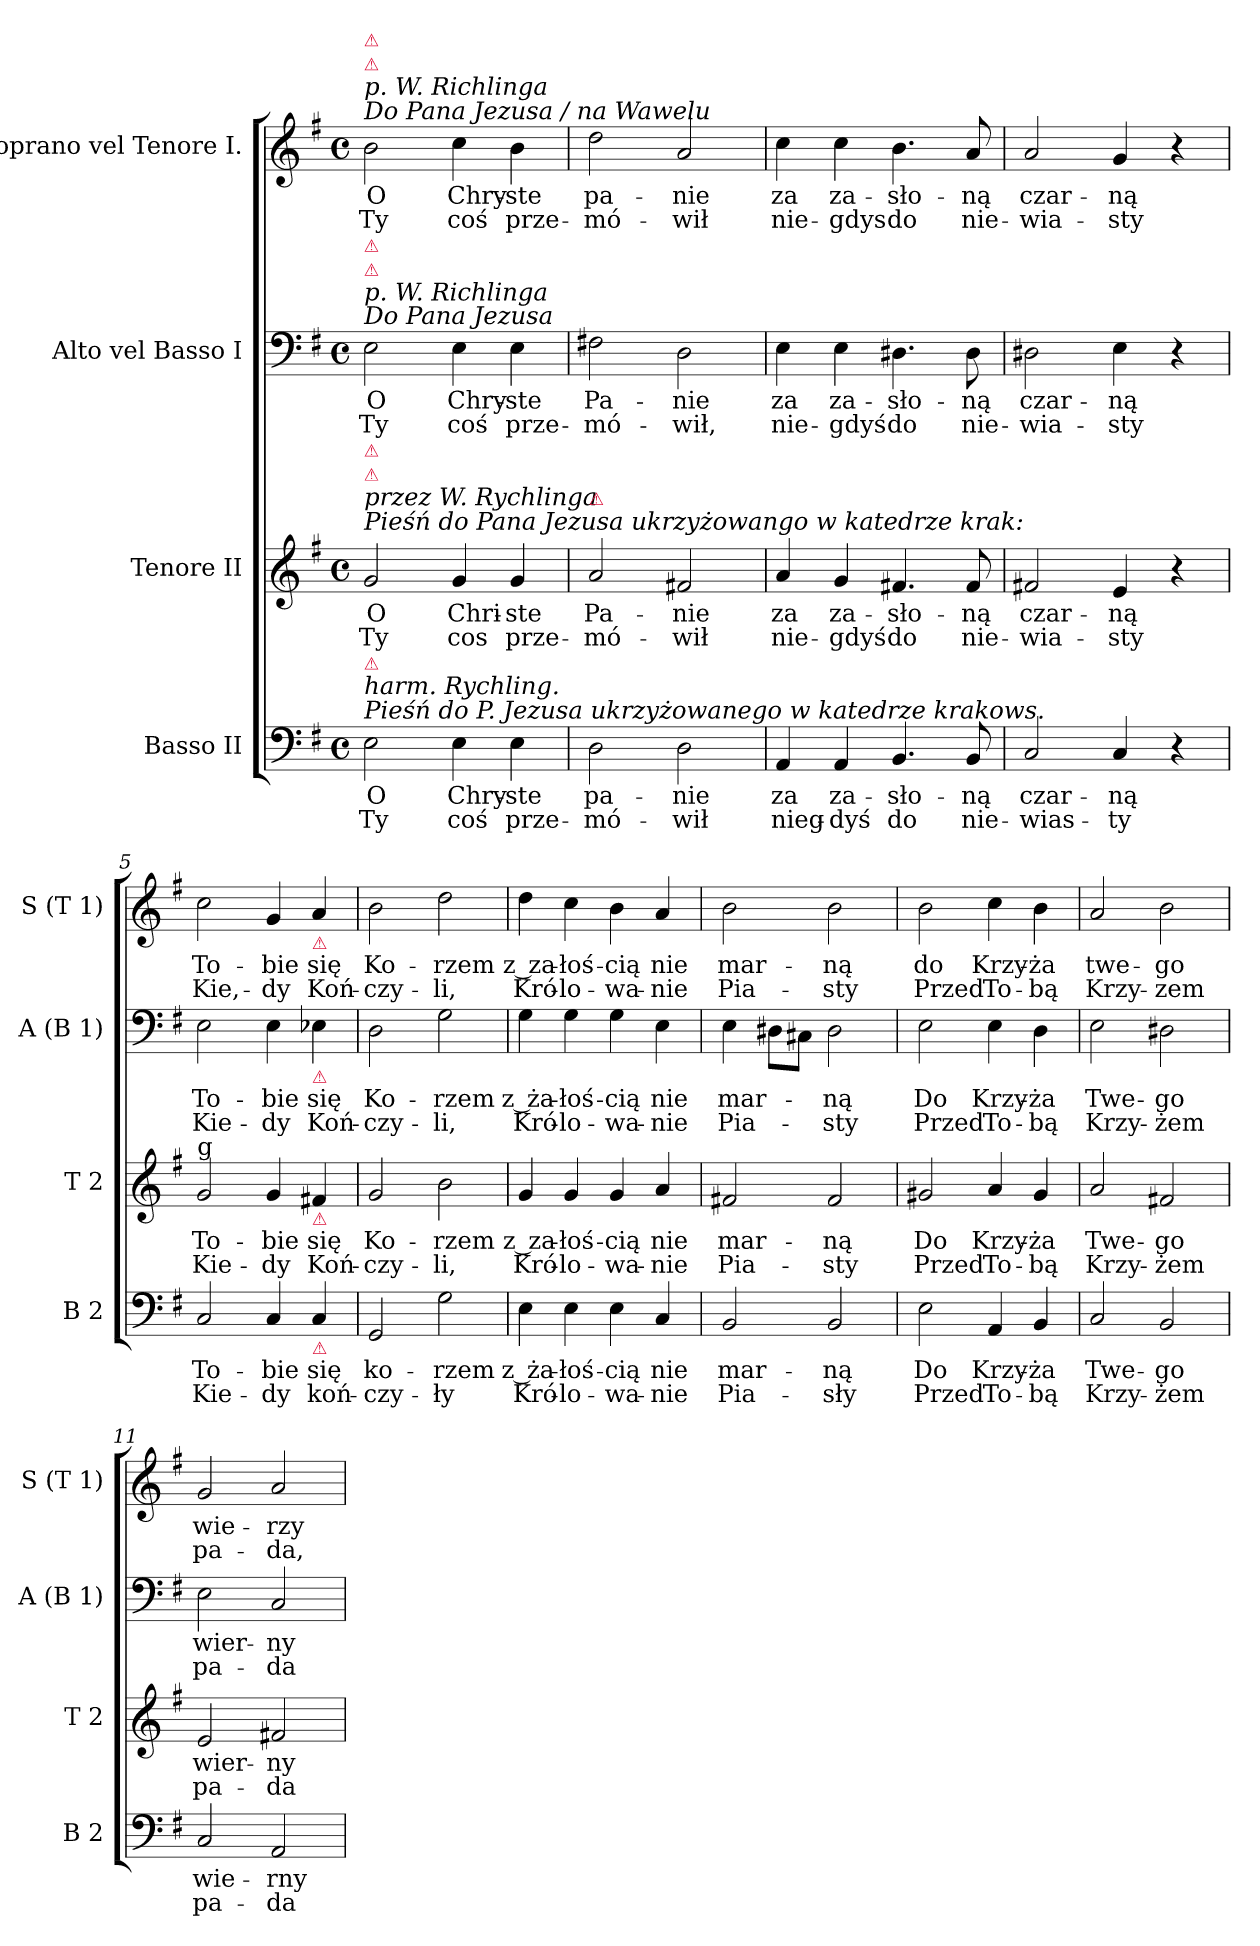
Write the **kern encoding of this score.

**kern	**text	**text	**kern	**text	**text	**kern	**text	**text	**kern	**text	**text
*part4	*part4	*part4	*part3	*part3	*part3	*part2	*part2	*part2	*part1	*part1	*part1
*staff4	*staff4	*staff4	*staff3	*staff3	*staff3	*staff2	*staff2	*staff2	*staff1	*staff1	*staff1
*I"Basso II	*	*	*I"Tenore II	*	*	*I"Alto vel Basso I	*	*	*I"Soprano vel Tenore I.	*	*
*I'B 2	*	*	*I'T 2	*	*	*I'A (B 1)	*	*	*I'S (T 1)	*	*
*clefF4	*	*	*clefG2	*	*	*clefF4	*	*	*clefG2	*	*
*k[f#]	*	*	*k[f#]	*	*	*k[f#]	*	*	*k[f#]	*	*
*M4/4	*	*	*M4/4	*	*	*M4/4	*	*	*M4/4	*	*
*met(c)	*	*	*met(c)	*	*	*met(c)	*	*	*met(c)	*	*
=1	=1	=1	=1	=1	=1	=1	=1	=1	=1	=1	=1
!	!	!	!	!	!	!	!	!	!LO:TX:a:i:t=Do Pana Jezusa / na Wawelu	!	!
!	!	!	!	!	!	!	!	!	!LO:TX:a:i:t=p. W. Richlinga	!	!
!	!	!	!	!	!	!	!	!	!LO:TX:a:color=crimson:t=⚠	!	!
!	!	!	!	!	!	!	!	!	!LO:TX:a:color=crimson:t=⚠	!	!
!	!	!	!	!	!	!LO:TX:a:i:t=Do Pana Jezusa	!	!	!	!	!
!	!	!	!	!	!	!LO:TX:a:i:t=p. W. Richlinga	!	!	!	!	!
!	!	!	!	!	!	!LO:TX:a:color=crimson:t=⚠	!	!	!	!	!
!	!	!	!	!	!	!LO:TX:a:color=crimson:t=⚠	!	!	!	!	!
!	!	!	!LO:TX:a:i:t=Pieśń do Pana Jezusa ukrzyżowango w katedrze krak&colon;	!	!	!	!	!	!	!	!
!	!	!	!LO:TX:a:i:t=przez W. Rychlinga	!	!	!	!	!	!	!	!
!	!	!	!LO:TX:a:color=crimson:t=⚠	!	!	!	!	!	!	!	!
!	!	!	!LO:TX:a:color=crimson:t=⚠	!	!	!	!	!	!	!	!
!LO:TX:a:i:t=Pieśń do P. Jezusa ukrzyżowanego w katedrze krakows.	!	!	!	!	!	!	!	!	!	!	!
!LO:TX:a:i:t=harm. Rychling.	!	!	!	!	!	!	!	!	!	!	!
!LO:TX:a:color=crimson:t=⚠	!	!	!	!	!	!	!	!	!	!	!
2E\	O	Ty	2g/	O	Ty	2E\	O	Ty	2b\	O	Ty
4E\	Chry-	coś	4g/	Chri-	cos	4E\	Chry-	coś	4cc\	Chry-	coś
4E\	-ste	prze-	4g/	-ste	prze-	4E\	-ste	prze-	4b\	-ste	prze-
=2	=2	=2	=2	=2	=2	=2	=2	=2	=2	=2	=2
!	!	!	!LO:TX:a:color=crimson:t=⚠	!	!	!	!	!	!	!	!
2D\	pa-	-mó-	2a/	Pa-	-mó-	2F#X\	Pa-	-mó-	2dd\	pa-	-mó-
2D\	-nie	-wił	2f#X/	-nie	-wił	2D\	-nie	-wił,	2a/	-nie	-wił
=3	=3	=3	=3	=3	=3	=3	=3	=3	=3	=3	=3
4AA/	za	nieg-	4a/	za	nie-	4E\	za	nie-	4cc\	za	nie-
4AA/	za-	-dyś	4g/	za-	-gdyś	4E\	za-	-gdyś	4cc\	za-	-gdys
4.BB/	-sło-	do	4.f#X/	-sło-	do	4.D#X\	-sło-	do	4.b\	-sło-	do
8BB/	-ną	nie-	8f#/	-ną	nie-	8D#\	-ną	nie-	8a/	-ną	nie-
=4	=4	=4	=4	=4	=4	=4	=4	=4	=4	=4	=4
2C/	czar-	-wias-	2f#X/	czar-	-wia-	2D#X\	czar-	-wia-	2a/	czar-	-wia-
4C/	-ną	-ty	4e/	-ną	-sty	4E\	-ną	-sty	4g/	-ną	-sty
4r	.	.	4r	.	.	4r	.	.	4r	.	.
=5	=5	=5	=5	=5	=5	=5	=5	=5	=5	=5	=5
!	!	!	!LO:TX:a:t=g	!	!	!	!	!	!	!	!
2C/	To-	Kie-	2g/	To-	Kie-	2E\	To-	Kie-	2cc\	To-	Kie,-
4C/	-bie	-dy	4g/	-bie	-dy	4E\	-bie	-dy	4g/	-bie	-dy
!	!	!	!	!	!	!	!	!	!LO:TX:b:color=crimson:t=⚠	!	!
!	!	!	!	!	!	!LO:TX:b:color=crimson:t=⚠	!	!	!	!	!
!	!	!	!LO:TX:b:color=crimson:t=⚠	!	!	!	!	!	!	!	!
!LO:TX:b:color=crimson:t=⚠	!	!	!	!	!	!	!	!	!	!	!
4C/	się	koń-	4f#X/	się	Koń-	4E-X\	się	Koń-	4a/	się	Koń-
=6	=6	=6	=6	=6	=6	=6	=6	=6	=6	=6	=6
2GG/	ko-	-czy-	2g/	Ko-	-czy-	2D\	Ko-	-czy-	2b\	Ko-	-czy-
2G\	-rzem	-ły	2b\	-rzem	-li,	2G\	-rzem	-li,	2dd\	-rzem	-li,
=7	=7	=7	=7	=7	=7	=7	=7	=7	=7	=7	=7
4E\	z ża-	Kró-	4g/	z za-	Kró-	4G\	z ża-	Kró-	4dd\	z za-	Kró-
4E\	-łoś-	-lo-	4g/	-łoś-	-lo-	4G\	-łoś-	-lo-	4cc\	-łoś-	-lo-
4E\	-cią	-wa-	4g/	-cią	-wa-	4G\	-cią	-wa-	4b\	-cią	-wa-
4C/	nie	-nie	4a/	nie	-nie	4E\	nie	-nie	4a/	nie	-nie
=8	=8	=8	=8	=8	=8	=8	=8	=8	=8	=8	=8
2BB/	mar-	Pia-	2f#X/	mar-	Pia-	4E\	mar-	Pia-	2b\	mar-	Pia-
.	.	.	.	.	.	8D#X\L	.	.	.	.	.
.	.	.	.	.	.	8C#X\J	.	.	.	.	.
2BB/	-ną	-sły	2f#/	-ną	-sty	2D#\	-ną	-sty	2b\	-ną	-sty
=9	=9	=9	=9	=9	=9	=9	=9	=9	=9	=9	=9
2E\	Do	Przed	2g#X/	Do	Przed	2E\	Do	Przed	2b\	do	Przed
4AA/	Krzy-	To-	4a/	Krzy-	To-	4E\	Krzy-	To-	4cc\	Krzy-	To-
4BB/	-ża	-bą	4g#/	-ża	-bą	4D\	-ża	-bą	4b\	-ża	-bą
=10	=10	=10	=10	=10	=10	=10	=10	=10	=10	=10	=10
2C/	Twe-	Krzy-	2a/	Twe-	Krzy-	2E\	Twe-	Krzy-	2a/	twe-	Krzy-
2BB/	-go	-żem	2f#X/	-go	-żem	2D#X\	-go	-żem	2b\	-go	-zem
=11	=11	=11	=11	=11	=11	=11	=11	=11	=11	=11	=11
2C/	wie-	pa-	2e/	wier-	pa-	2E\	wier-	pa-	2g/	wie-	pa-
2AA/	-rny	-da	2f#X/	-ny	-da	2C/	-ny	-da	2a/	-rzy	-da,
=	=	=	=	=	=	=	=	=	=	=	=
*-	*-	*-	*-	*-	*-	*-	*-	*-	*-	*-	*-
